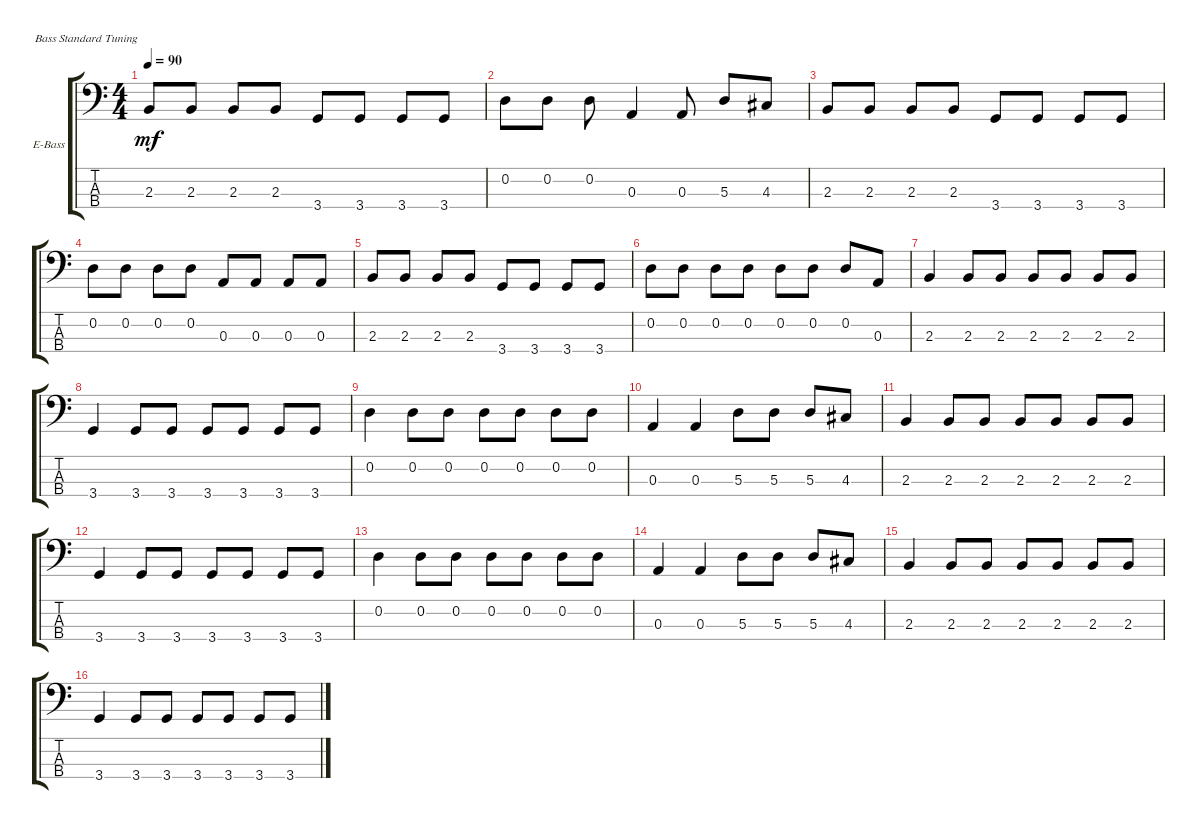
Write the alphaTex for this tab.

\bracketExtendMode groupsimilarinstruments
\firstSystemTrackNameOrientation horizontal
\otherSystemsTrackNameOrientation horizontal
\track ("Electric Bass" "E-Bass") {instrument electricbassfinger}
\staff {score tabs}
\tuning (G2 D2 A1 E1)
\ts (4 4)
\tempo 90
\clef f4
\ks c
2.3.8{dy mf} 2.3.8 2.3.8 2.3.8 3.4.8 3.4.8 3.4.8 3.4.8 |
0.2.8 0.2.8 0.2.8 0.3.4 0.3.8 5.3.8 4.3.8 |
2.3.8 2.3.8 2.3.8 2.3.8 3.4.8 3.4.8 3.4.8 3.4.8 |
0.2.8 0.2.8 0.2.8 0.2.8 0.3.8 0.3.8 0.3.8 0.3.8 |
2.3.8 2.3.8 2.3.8 2.3.8 3.4.8 3.4.8 3.4.8 3.4.8 |
0.2.8 0.2.8 0.2.8 0.2.8 0.2.8 0.2.8 0.2.8 0.3.8 |
2.3.4 2.3.8 2.3.8 2.3.8 2.3.8 2.3.8 2.3.8 |
3.4.4 3.4.8 3.4.8 3.4.8 3.4.8 3.4.8 3.4.8 |
0.2.4 0.2.8 0.2.8 0.2.8 0.2.8 0.2.8 0.2.8 |
0.3.4 0.3.4 5.3.8 5.3.8 5.3.8 4.3.8 |
2.3.4 2.3.8 2.3.8 2.3.8 2.3.8 2.3.8 2.3.8 |
3.4.4 3.4.8 3.4.8 3.4.8 3.4.8 3.4.8 3.4.8 |
0.2.4 0.2.8 0.2.8 0.2.8 0.2.8 0.2.8 0.2.8 |
0.3.4 0.3.4 5.3.8 5.3.8 5.3.8 4.3.8 |
2.3.4 2.3.8 2.3.8 2.3.8 2.3.8 2.3.8 2.3.8 |
3.4.4 3.4.8 3.4.8 3.4.8 3.4.8 3.4.8 3.4.8
